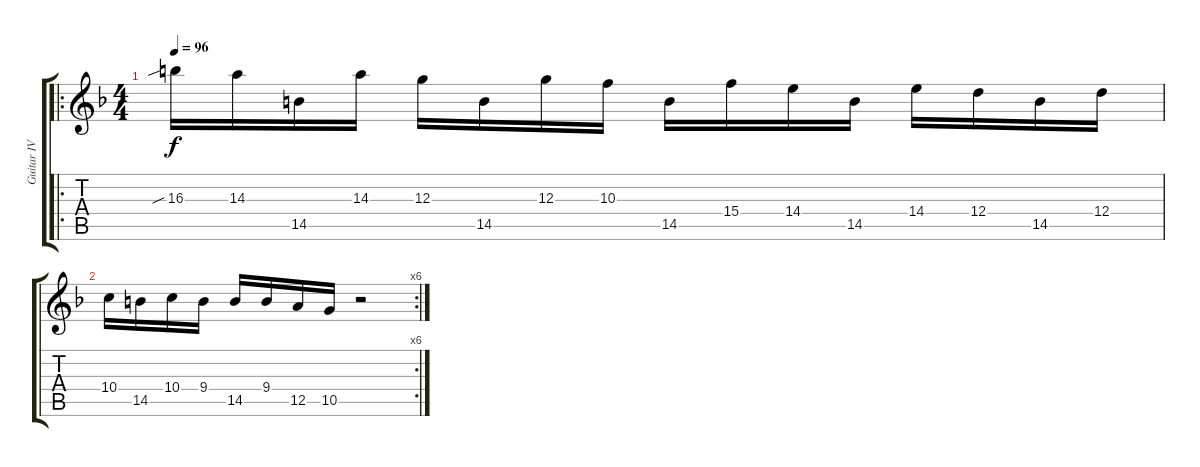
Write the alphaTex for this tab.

\track ("Guitar IV" "Guitar IV") {instrument distortionguitar}
\staff {score tabs}
\tuning (E4 B3 G3 D3 A2 D2) {hide}
\ro
\ts (4 4)
\tempo 96
\clef g2
\ks f
16.3{sib}.16{dy f} 14.3.16 14.5.16 14.3.16 12.3.16 14.5.16 12.3.16 10.3.16 14.5.16 15.4.16 14.4.16 14.5.16 14.4.16 12.4.16 14.5.16 12.4.16 |
\rc 6
10.4.16 14.5.16 10.4.16 9.4.16 14.5.16 9.4.16 12.5.16 10.5.16 r.2
